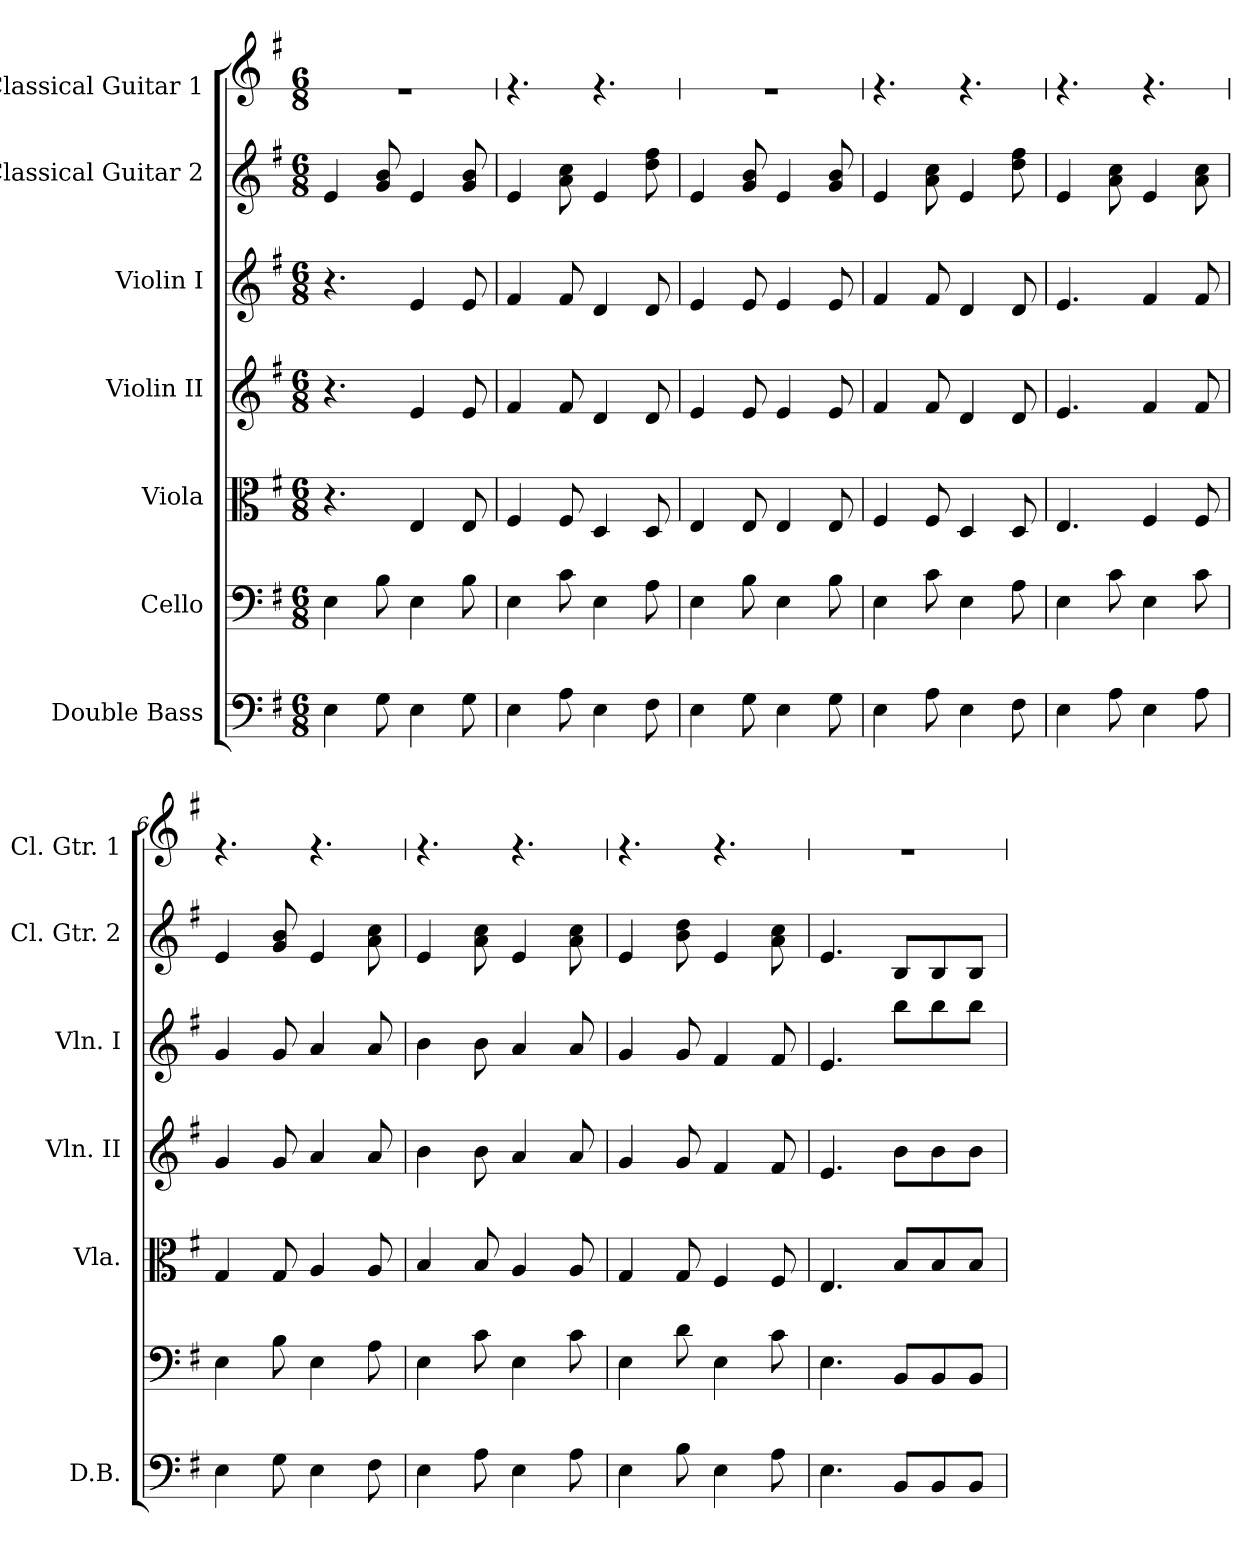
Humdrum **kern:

**kern	**kern	**kern	**kern	**kern	**kern	**kern
*part7	*part6	*part5	*part4	*part3	*part2	*part1
*staff7	*staff6	*staff5	*staff4	*staff3	*staff2	*staff1
*I"Double Bass	*I"Cello	*I"Viola	*I"Violin II	*I"Violin I	*I"Classical Guitar 2	*I"Classical Guitar 1
*I'D.B.	*	*I'Vla.	*I'Vln. II	*I'Vln. I	*I'Cl. Gtr. 2	*I'Cl. Gtr. 1
*	*	*	*	*	*	*stria1
*clefF4	*clefF4	*clefC3	*clefG2	*clefG2	*clefG2	*clefG2
*ITrd7c12	*	*	*	*	*ITrd7c12	*ITrd7c12
*k[f#]	*k[f#]	*k[f#]	*k[f#]	*k[f#]	*k[f#]	*k[f#]
*e:	*e:	*e:	*e:	*e:	*e:	*e:
*M6/8	*M6/8	*M6/8	*M6/8	*M6/8	*M6/8	*M6/8
=1	=1	=1	=1	=1	=1	=1
4EE\	4E\	4.r	4.r	4.r	4E/	2.r
8GG\	8B\	.	.	.	8G/ 8B/	.
4EE\	4E\	4E/	4e/	4e/	4E/	.
8GG\	8B\	8E/	8e/	8e/	8G/ 8B/	.
=2	=2	=2	=2	=2	=2	=2
4EE\	4E\	4F#/	4f#/	4f#/	4E/	4.r
8AA\	8c\	8F#/	8f#/	8f#/	8A\ 8c\	.
4EE\	4E\	4D/	4d/	4d/	4E/	4.r
8FF#\	8A\	8D/	8d/	8d/	8d\ 8f#\	.
=3	=3	=3	=3	=3	=3	=3
4EE\	4E\	4E/	4e/	4e/	4E/	2.r
8GG\	8B\	8E/	8e/	8e/	8G/ 8B/	.
4EE\	4E\	4E/	4e/	4e/	4E/	.
8GG\	8B\	8E/	8e/	8e/	8G/ 8B/	.
=4	=4	=4	=4	=4	=4	=4
4EE\	4E\	4F#/	4f#/	4f#/	4E/	4.r
8AA\	8c\	8F#/	8f#/	8f#/	8A\ 8c\	.
4EE\	4E\	4D/	4d/	4d/	4E/	4.r
8FF#\	8A\	8D/	8d/	8d/	8d\ 8f#\	.
!!LO:PB:g=z
=5	=5	=5	=5	=5	=5	=5
4EE\	4E\	4.E/	4.e/	4.e/	4E/	4.r
8AA\	8c\	.	.	.	8A\ 8c\	.
4EE\	4E\	4F#/	4f#/	4f#/	4E/	4.r
8AA\	8c\	8F#/	8f#/	8f#/	8A\ 8c\	.
=6	=6	=6	=6	=6	=6	=6
4EE\	4E\	4G/	4g/	4g/	4E/	4.r
8GG\	8B\	8G/	8g/	8g/	8G/ 8B/	.
4EE\	4E\	4A/	4a/	4a/	4E/	4.r
8FF#\	8A\	8A/	8a/	8a/	8A\ 8c\	.
=7	=7	=7	=7	=7	=7	=7
4EE\	4E\	4B/	4b\	4b\	4E/	4.r
8AA\	8c\	8B/	8b\	8b\	8A\ 8c\	.
4EE\	4E\	4A/	4a/	4a/	4E/	4.r
8AA\	8c\	8A/	8a/	8a/	8A\ 8c\	.
=8	=8	=8	=8	=8	=8	=8
4EE\	4E\	4G/	4g/	4g/	4E/	4.r
8BB\	8d\	8G/	8g/	8g/	8B\ 8d\	.
4EE\	4E\	4F#/	4f#/	4f#/	4E/	4.r
8AA\	8c\	8F#/	8f#/	8f#/	8A\ 8c\	.
=9	=9	=9	=9	=9	=9	=9
4.EE\	4.E\	4.E/	4.e/	4.e/	4.E/	2.r
8BBB/L	8BB/L	8B/L	8b\L	8bb\L	8BB/L	.
8BBB/	8BB/	8B/	8b\	8bb\	8BB/	.
8BBB/J	8BB/J	8B/J	8b\J	8bb\J	8BB/J	.
=	=	=	=	=	=	=
*-	*-	*-	*-	*-	*-	*-
